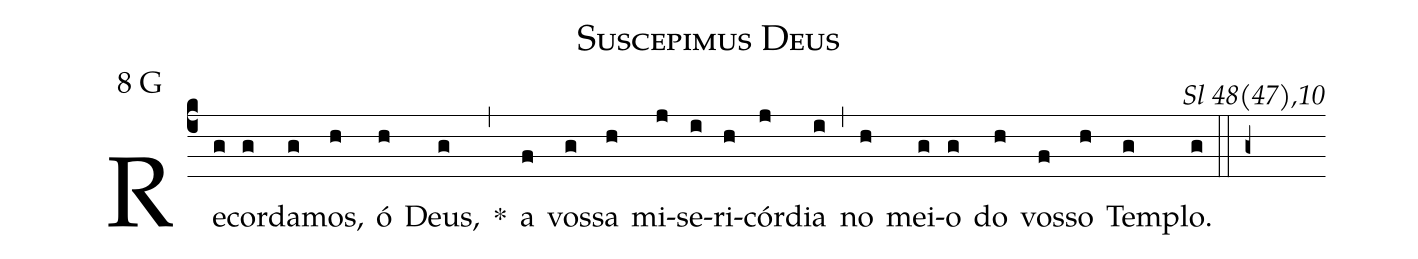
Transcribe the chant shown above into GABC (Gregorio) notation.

name: Suscepimus Deus;
mode: 8;
mode-differentia: G;
commentary: Sl 48(47),10;
%%
(c4)

Re(g)cor(g)da(g)mos,(h) ó(h) Deus,(g) *(,) a(f) vos(g)sa(h) mi(j)se(i)ri(h)cór(j)dia(i) (,) no(h) mei(g)o(g) do(h) vos(f)so(h) Tem(g)plo.(g)

(::)

(g+)
